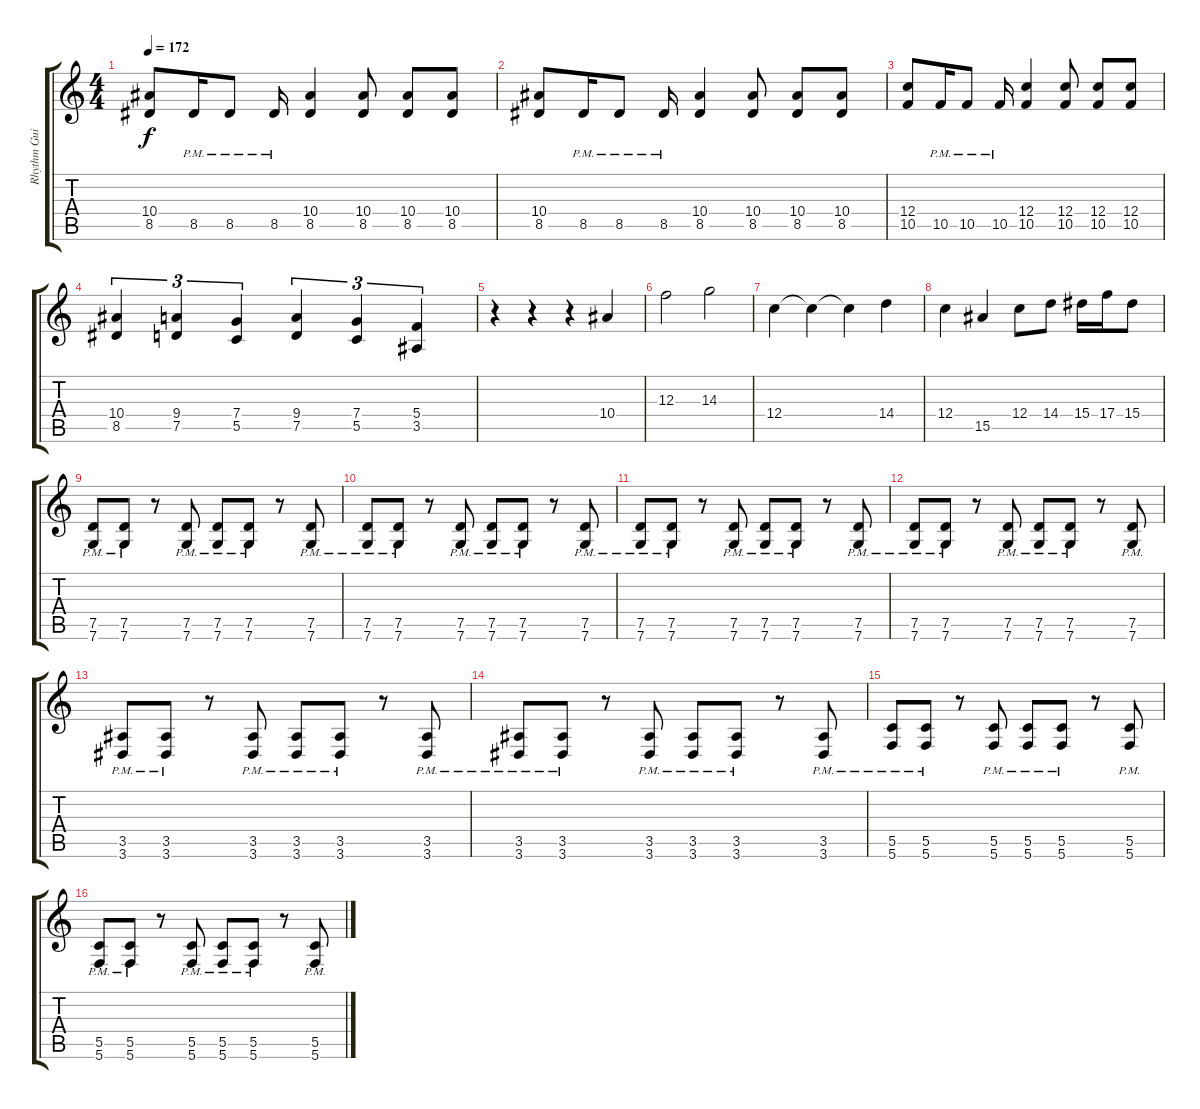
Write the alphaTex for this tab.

\track ("Rhythm Guitar 2" "Rhythm Gui") {instrument distortionguitar}
\staff {score tabs}
\tuning (D4 A3 F3 C3 G2 C2) {hide}
\ts (4 4)
\tempo 172
\clef g2
\ks c
(10.4 8.5).8{dy f} 8.5{pm}.16 8.5{pm}.8 8.5{pm}.16 (10.4 8.5).4 (10.4 8.5).8 (10.4 8.5).8 (10.4 8.5).8 |
(10.4 8.5).8 8.5{pm}.16 8.5{pm}.8 8.5{pm}.16 (10.4 8.5).4 (10.4 8.5).8 (10.4 8.5).8 (10.4 8.5).8 |
(12.4 10.5).8 10.5{pm}.16 10.5{pm}.8 10.5{pm}.16 (12.4 10.5).4 (12.4 10.5).8 (12.4 10.5).8 (12.4 10.5).8 |
(10.4 8.5).4{tu (3 2)} (9.4 7.5).4{tu (3 2)} (7.4 5.5).4{tu (3 2)} (9.4 7.5).4{tu (3 2)} (7.4 5.5).4{tu (3 2)} (5.4 3.5).4{tu (3 2)} |
r.4 r.4 r.4 10.4.4 |
12.3.2 14.3.2 |
12.4.4 12.4{t}.4 12.4{t}.4 14.4.4 |
12.4.4 15.5.4 12.4.8 14.4.8 15.4.16 17.4.16 15.4.8 |
(7.5{pm} 7.6{pm}).8 (7.5{pm} 7.6{pm}).8 r.8 (7.5{pm} 7.6{pm}).8 (7.5{pm} 7.6{pm}).8 (7.5{pm} 7.6{pm}).8 r.8 (7.5{pm} 7.6{pm}).8 |
(7.5{pm} 7.6{pm}).8 (7.5{pm} 7.6{pm}).8 r.8 (7.5{pm} 7.6{pm}).8 (7.5{pm} 7.6{pm}).8 (7.5{pm} 7.6{pm}).8 r.8 (7.5{pm} 7.6{pm}).8 |
(7.5{pm} 7.6{pm}).8 (7.5{pm} 7.6{pm}).8 r.8 (7.5{pm} 7.6{pm}).8 (7.5{pm} 7.6{pm}).8 (7.5{pm} 7.6{pm}).8 r.8 (7.5{pm} 7.6{pm}).8 |
(7.5{pm} 7.6{pm}).8 (7.5{pm} 7.6{pm}).8 r.8 (7.5{pm} 7.6{pm}).8 (7.5{pm} 7.6{pm}).8 (7.5{pm} 7.6{pm}).8 r.8 (7.5{pm} 7.6{pm}).8 |
(3.5{pm} 3.6{pm}).8 (3.5{pm} 3.6{pm}).8 r.8 (3.5{pm} 3.6{pm}).8 (3.5{pm} 3.6{pm}).8 (3.5{pm} 3.6{pm}).8 r.8 (3.5{pm} 3.6{pm}).8 |
(3.5{pm} 3.6{pm}).8 (3.5{pm} 3.6{pm}).8 r.8 (3.5{pm} 3.6{pm}).8 (3.5{pm} 3.6{pm}).8 (3.5{pm} 3.6{pm}).8 r.8 (3.5{pm} 3.6{pm}).8 |
(5.5{pm} 5.6{pm}).8 (5.5{pm} 5.6{pm}).8 r.8 (5.5{pm} 5.6{pm}).8 (5.5{pm} 5.6{pm}).8 (5.5{pm} 5.6{pm}).8 r.8 (5.5{pm} 5.6{pm}).8 |
(5.5{pm} 5.6{pm}).8 (5.5{pm} 5.6{pm}).8 r.8 (5.5{pm} 5.6{pm}).8 (5.5{pm} 5.6{pm}).8 (5.5{pm} 5.6{pm}).8 r.8 (5.5{pm} 5.6{pm}).8
